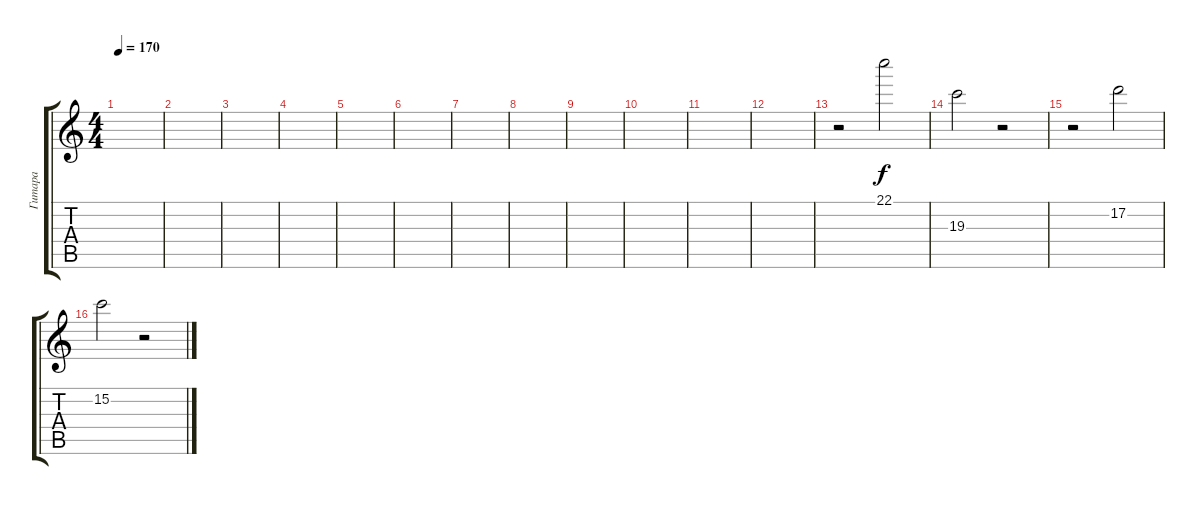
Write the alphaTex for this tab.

\track ("Гитара" "Гитара") {instrument acousticguitarsteel}
\staff {score tabs}
\tuning (D4 A3 F3 C3 G2 C2) {hide}
\ts (4 4)
\tempo 170
\clef g2
\ks c
|
|
|
|
|
|
|
|
|
|
|
|
r.2{volume 13 instrument overdrivenguitar} 22.1.2 |
19.3.2 r.2 |
r.2 17.2.2 |
15.2.2 r.2{instrument overdrivenguitar}
